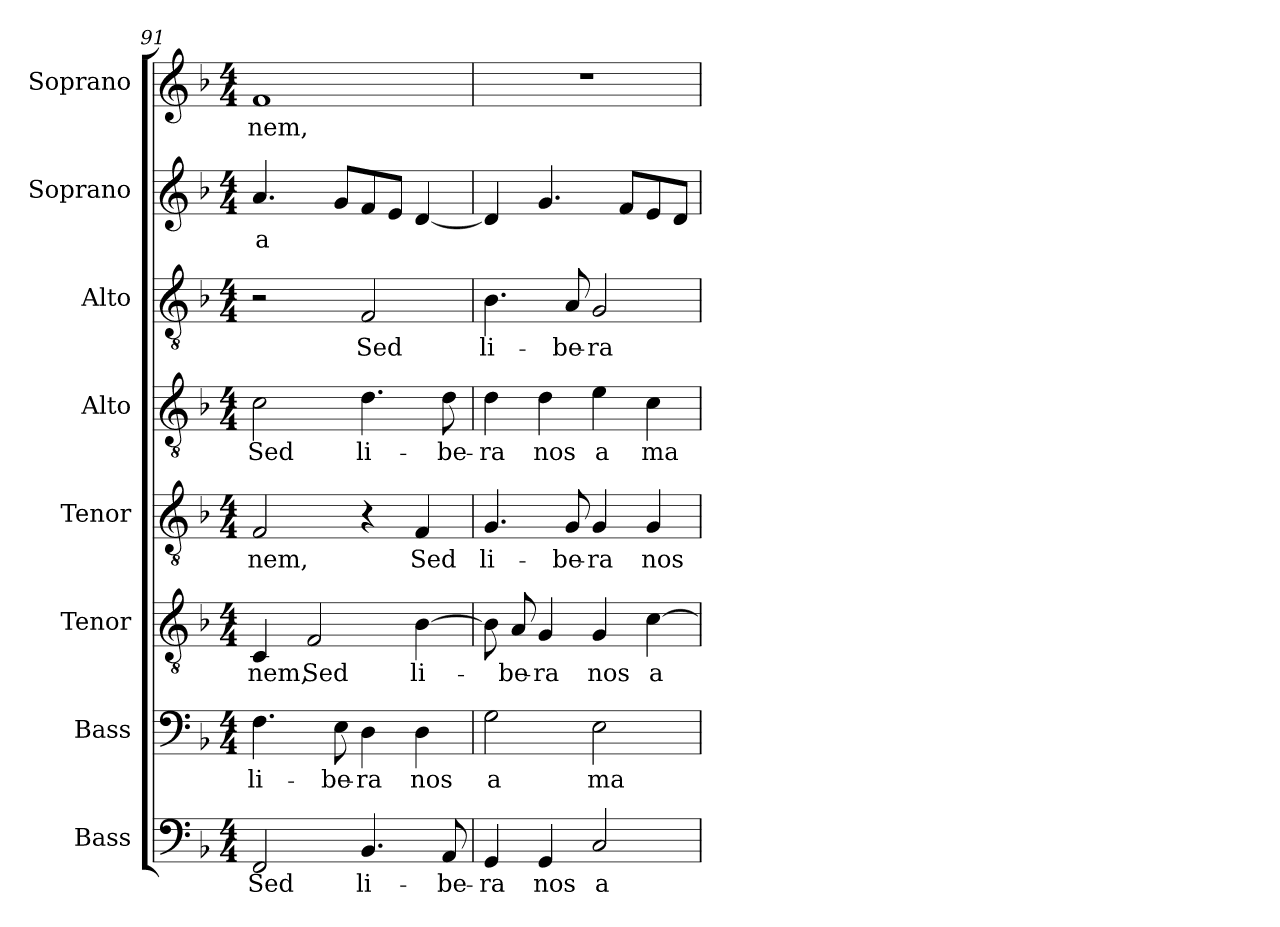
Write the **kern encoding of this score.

**kern	**text	**kern	**text	**kern	**text	**kern	**text	**kern	**text	**kern	**text	**kern	**text	**kern	**text
*part8	*part8	*part7	*part7	*part6	*part6	*part5	*part5	*part4	*part4	*part3	*part3	*part2	*part2	*part1	*part1
*staff8	*staff8	*staff7	*staff7	*staff6	*staff6	*staff5	*staff5	*staff4	*staff4	*staff3	*staff3	*staff2	*staff2	*staff1	*staff1
*I"Bass	*	*I"Bass	*	*I"Tenor	*	*I"Tenor	*	*I"Alto	*	*I"Alto	*	*I"Soprano	*	*I"Soprano	*
*I'B.	*	*I'B.	*	*I'T.	*	*I'T.	*	*I'A.	*	*I'A.	*	*I'S.	*	*I'S.	*
*clefF4	*	*clefF4	*	*clefGv2	*	*clefGv2	*	*clefGv2	*	*clefGv2	*	*clefG2	*	*clefG2	*
*	*	*	*	*ITrd7c12	*	*ITrd7c12	*	*ITrd7c12	*	*ITrd7c12	*	*	*	*	*
*k[b-]	*	*k[b-]	*	*k[b-]	*	*k[b-]	*	*k[b-]	*	*k[b-]	*	*k[b-]	*	*k[b-]	*
*F:	*	*F:	*	*F:	*	*F:	*	*F:	*	*F:	*	*F:	*	*F:	*
*M4/4	*	*M4/4	*	*M4/4	*	*M4/4	*	*M4/4	*	*M4/4	*	*M4/4	*	*M4/4	*
=91	=91	=91	=91	=91	=91	=91	=91	=91	=91	=91	=91	=91	=91	=91	=91
!	!LO:LY:b:color=#000000	!	!	!	!	!	!	!	!	!	!	!	!	!	!
!	!	!	!LO:LY:b:color=#000000	!	!	!	!	!	!	!	!	!	!	!	!
!	!	!	!	!	!LO:LY:b:color=#000000	!	!	!	!	!	!	!	!	!	!
!	!	!	!	!	!	!	!LO:LY:b:color=#000000	!	!	!	!	!	!	!	!
!	!	!	!	!	!	!	!	!	!LO:LY:b:color=#000000	!	!	!	!	!	!
!	!	!	!	!	!	!	!	!	!	!	!	!	!LO:LY:b:color=#000000	!	!
!	!	!	!	!	!	!	!	!	!	!	!	!	!	!	!LO:LY:b:color=#000000
2FFi/	Sed	4.Fi\	li-	4CCi/	-nem,	2FFi/	-nem,	2Ci\	Sed	2r	.	4.ai/	a	1fi	-nem,
!	!	!	!	!	!LO:LY:b:color=#000000	!	!	!	!	!	!	!	!	!	!
.	.	.	.	2FFi/	Sed	.	.	.	.	.	.	.	.	.	.
!	!	!	!LO:LY:b:color=#000000	!	!	!	!	!	!	!	!	!	!	!	!
.	.	8Ei\	-be-	.	.	.	.	.	.	.	.	8gi/L	.	.	.
!	!LO:LY:b:color=#000000	!	!	!	!	!	!	!	!	!	!	!	!	!	!
!	!	!	!LO:LY:b:color=#000000	!	!	!	!	!	!	!	!	!	!	!	!
!	!	!	!	!	!	!	!	!	!LO:LY:b:color=#000000	!	!	!	!	!	!
!	!	!	!	!	!	!	!	!	!	!	!LO:LY:b:color=#000000	!	!	!	!
4.BB-i/	li-	4Di\	-ra	.	.	4r	.	4.Di\	li-	2FFi/	Sed	8fi/	.	.	.
.	.	.	.	.	.	.	.	.	.	.	.	8ei/J	.	.	.
!	!	!	!LO:LY:b:color=#000000	!	!	!	!	!	!	!	!	!	!	!	!
!	!	!	!	!	!LO:LY:b:color=#000000	!	!	!	!	!	!	!	!	!	!
!	!	!	!	!	!	!	!LO:LY:b:color=#000000	!	!	!	!	!	!	!	!
.	.	4Di\	nos	[4BB-i\	li-	4FFi/	Sed	.	.	.	.	[4di/	.	.	.
!	!LO:LY:b:color=#000000	!	!	!	!	!	!	!	!	!	!	!	!	!	!
!	!	!	!	!	!	!	!	!	!LO:LY:b:color=#000000	!	!	!	!	!	!
8AAi/	-be-	.	.	.	.	.	.	8Di\	-be-	.	.	.	.	.	.
=92	=92	=92	=92	=92	=92	=92	=92	=92	=92	=92	=92	=92	=92	=92	=92
!	!LO:LY:b:color=#000000	!	!	!	!	!	!	!	!	!	!	!	!	!	!
!	!	!	!LO:LY:b:color=#000000	!	!	!	!	!	!	!	!	!	!	!	!
!	!	!	!	!	!	!	!LO:LY:b:color=#000000	!	!	!	!	!	!	!	!
!	!	!	!	!	!	!	!	!	!LO:LY:b:color=#000000	!	!	!	!	!	!
!	!	!	!	!	!	!	!	!	!	!	!LO:LY:b:color=#000000	!	!	!	!
4GGi/	-ra	2Gi\	a	8BB-i\]	.	4.GGi/	li-	4Di\	-ra	4.BB-i\	li-	4di/]	.	1r	.
!	!	!	!	!	!LO:LY:b:color=#000000	!	!	!	!	!	!	!	!	!	!
.	.	.	.	8AAi/	-be-	.	.	.	.	.	.	.	.	.	.
!	!LO:LY:b:color=#000000	!	!	!	!	!	!	!	!	!	!	!	!	!	!
!	!	!	!	!	!LO:LY:b:color=#000000	!	!	!	!	!	!	!	!	!	!
!	!	!	!	!	!	!	!	!	!LO:LY:b:color=#000000	!	!	!	!	!	!
4GGi/	nos	.	.	4GGi/	-ra	.	.	4Di\	nos	.	.	4.gi/	.	.	.
!	!	!	!	!	!	!	!LO:LY:b:color=#000000	!	!	!	!	!	!	!	!
!	!	!	!	!	!	!	!	!	!	!	!LO:LY:b:color=#000000	!	!	!	!
.	.	.	.	.	.	8GGi/	-be-	.	.	8AAi/	-be-	.	.	.	.
!	!LO:LY:b:color=#000000	!	!	!	!	!	!	!	!	!	!	!	!	!	!
!	!	!	!LO:LY:b:color=#000000	!	!	!	!	!	!	!	!	!	!	!	!
!	!	!	!	!	!LO:LY:b:color=#000000	!	!	!	!	!	!	!	!	!	!
!	!	!	!	!	!	!	!LO:LY:b:color=#000000	!	!	!	!	!	!	!	!
!	!	!	!	!	!	!	!	!	!LO:LY:b:color=#000000	!	!	!	!	!	!
!	!	!	!	!	!	!	!	!	!	!	!LO:LY:b:color=#000000	!	!	!	!
2Ci/	a	2Ei\	ma-	4GGi/	nos	4GGi/	-ra	4Ei\	a	2GGi/	-ra	.	.	.	.
.	.	.	.	.	.	.	.	.	.	.	.	8fi/L	.	.	.
!	!	!	!	!	!LO:LY:b:color=#000000	!	!	!	!	!	!	!	!	!	!
!	!	!	!	!	!	!	!LO:LY:b:color=#000000	!	!	!	!	!	!	!	!
!	!	!	!	!	!	!	!	!	!LO:LY:b:color=#000000	!	!	!	!	!	!
.	.	.	.	[4Ci\	a	4GGi/	nos	4Ci\	ma-	.	.	8ei/	.	.	.
.	.	.	.	.	.	.	.	.	.	.	.	8di/J	.	.	.
=	=	=	=	=	=	=	=	=	=	=	=	=	=	=	=
*-	*-	*-	*-	*-	*-	*-	*-	*-	*-	*-	*-	*-	*-	*-	*-
